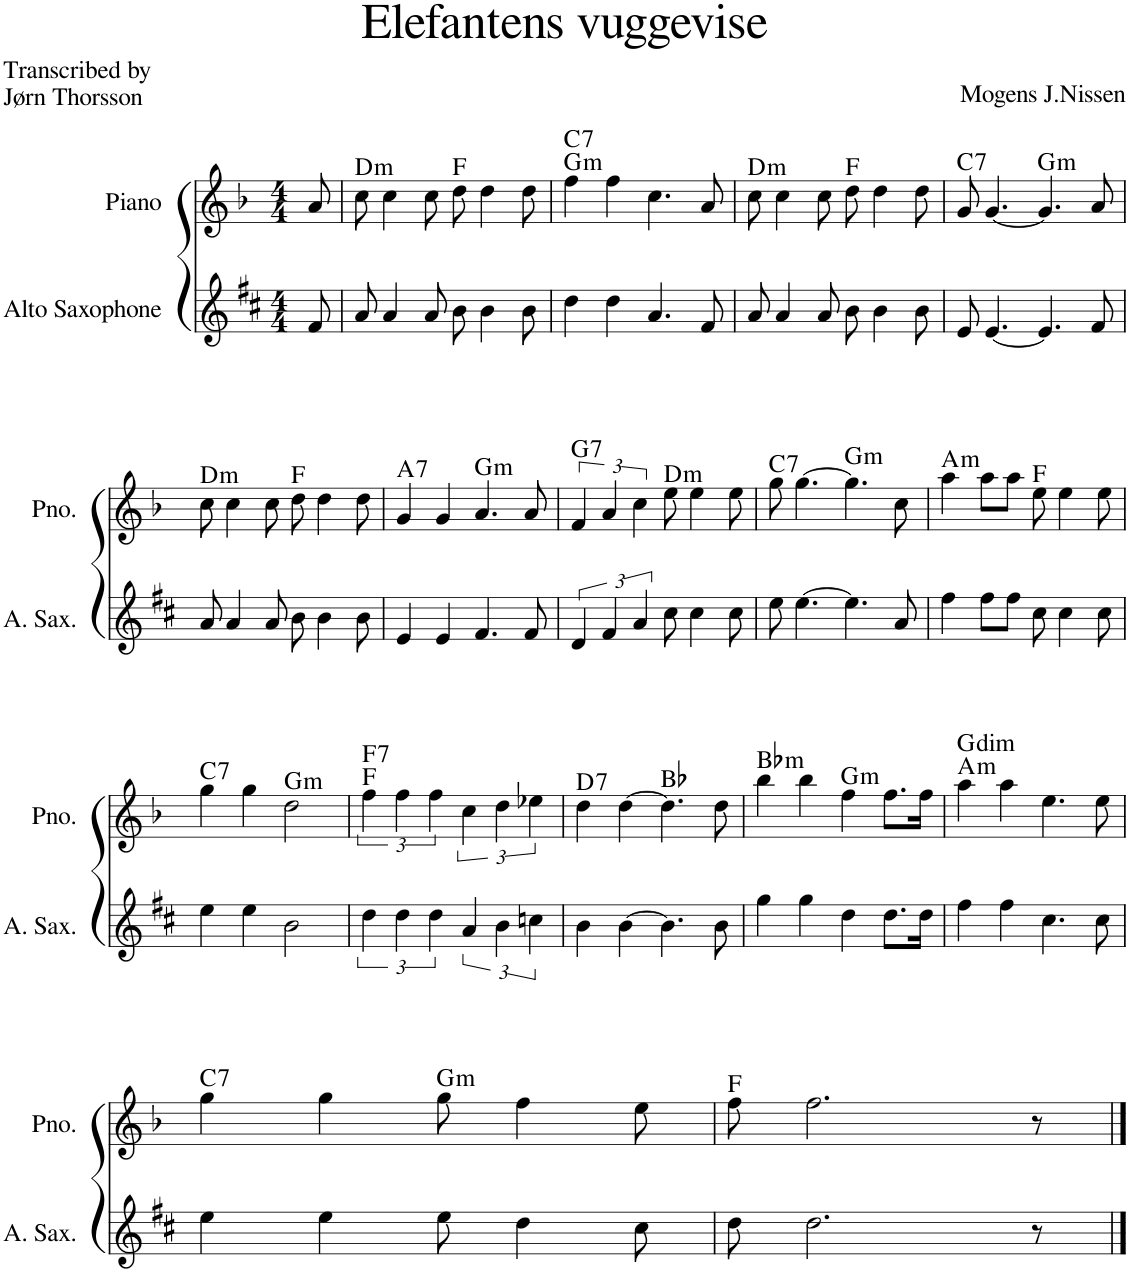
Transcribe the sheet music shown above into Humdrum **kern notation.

**kern	**harte	**kern	**harte
*part2	*part2	*part1	*part1
*staff2	*	*staff1	*
*I"Alto Saxophone	*	*I"Piano	*
*I'A. Sax.	*	*I'Pno.	*
*clefG2	*	*clefG2	*
*Trd5c9	*	*	*
*k[f#c#]	*	*k[b-]	*
*M4/4	*	*M4/4	*
=	=	=	=
8f#/	.	8a/	.
=1	=1	=1	=1
!	!	!	!LO:H:kt=m
8a/	.	8cc\	D:min
4a/	.	4cc\	.
8a/	.	8cc\	.
8b\	.	8dd\	F:maj
4b\	.	4dd\	.
8b\	.	8dd\	.
=2	=2	=2	=2
!	!	!	!LO:H:n=1:kt=m
!	!	!	!LO:H:n=2:kt=7
4dd\	.	4ff\	G:min C:7
4dd\	.	4ff\	.
4.a/	.	4.cc\	.
8f#/	.	8a/	.
=3	=3	=3	=3
!	!	!	!LO:H:kt=m
8a/	.	8cc\	D:min
4a/	.	4cc\	.
8a/	.	8cc\	.
8b\	.	8dd\	F:maj
4b\	.	4dd\	.
8b\	.	8dd\	.
=4	=4	=4	=4
!	!	!	!LO:H:kt=7
8e/	.	8g/	C:7
[4.e/	.	[4.g/	.
!	!	!	!LO:H:kt=m
4.e/]	.	4.g/]	G:min
8f#/	.	8a/	.
!!LO:LB:g=z
=5	=5	=5	=5
!	!LO:H:kt=N.C.	!	!LO:H:n=1:kt=m
!	!	!	!LO:H:n=2:kt=N.C.
8a/	N	8cc\	D:min N
4a/	.	4cc\	.
8a/	.	8cc\	.
8b\	.	8dd\	F:maj
4b\	.	4dd\	.
8b\	.	8dd\	.
=6	=6	=6	=6
!	!	!	!LO:H:kt=7
4e/	.	4g/	A:7
4e/	.	4g/	.
!	!	!	!LO:H:kt=m
4.f#/	.	4.a/	G:min
8f#/	.	8a/	.
=7	=7	=7	=7
!	!	!	!LO:H:kt=7
6d/	.	6f/	G:7
6f#/	.	6a/	.
6a/	.	6cc\	.
!	!	!	!LO:H:kt=m
8cc#\	.	8ee\	D:min
4cc#\	.	4ee\	.
8cc#\	.	8ee\	.
=8	=8	=8	=8
!	!	!	!LO:H:kt=7
8ee\	.	8gg\	C:7
[4.ee\	.	[4.gg\	.
!	!	!	!LO:H:kt=m
4.ee\]	.	4.gg\]	G:min
8a/	.	8cc\	.
=9	=9	=9	=9
!	!	!	!LO:H:kt=m
4ff#\	.	4aa\	A:min
8ff#\L	.	8aa\L	.
8ff#\J	.	8aa\J	.
8cc#\	.	8ee\	F:maj
4cc#\	.	4ee\	.
8cc#\	.	8ee\	.
!!LO:LB:g=z
=10	=10	=10	=10
!	!	!	!LO:H:kt=7
4ee\	.	4gg\	C:7
4ee\	.	4gg\	.
!	!	!	!LO:H:kt=m
2b\	.	2dd\	G:min
=11	=11	=11	=11
!	!	!	!LO:H:n=2:kt=7
6dd\	.	6ff\	F:maj F:7
6dd\	.	6ff\	.
6dd\	.	6ff\	.
6a/	.	6cc\	.
6b\	.	6dd\	.
6ccn\	.	6ee-X\	.
=12	=12	=12	=12
!	!	!	!LO:H:kt=7
4b\	.	4dd\	D:7
[4b\	.	[4dd\	.
4.b\]	.	4.dd\]	Bb:maj
8b\	.	8dd\	.
=13	=13	=13	=13
!	!	!	!LO:H:kt=m
4gg\	.	4bb-\	Bb:min
4gg\	.	4bb-\	.
!	!	!	!LO:H:kt=m
4dd\	.	4ff\	G:min
8.dd\L	.	8.ff\L	.
16dd\Jk	.	16ff\Jk	.
=14	=14	=14	=14
!	!	!	!LO:H:n=1:kt=m
!	!	!	!LO:H:n=2:kt=dim
4ff#\	.	4aa\	A:min G:dim
4ff#\	.	4aa\	.
4.cc#\	.	4.ee\	.
8cc#\	.	8ee\	.
!!LO:LB:g=z
=15	=15	=15	=15
!	!	!	!LO:H:kt=7
4ee\	.	4gg\	C:7
4ee\	.	4gg\	.
!	!	!	!LO:H:kt=m
8ee\	.	8gg\	G:min
4dd\	.	4ff\	.
8cc#\	.	8ee\	.
=16	=16	=16	=16
8dd\	.	8ff\	F:maj
2.dd\	.	2.ff\	.
8r	.	8r	.
==	==	==	==
*-	*-	*-	*-
